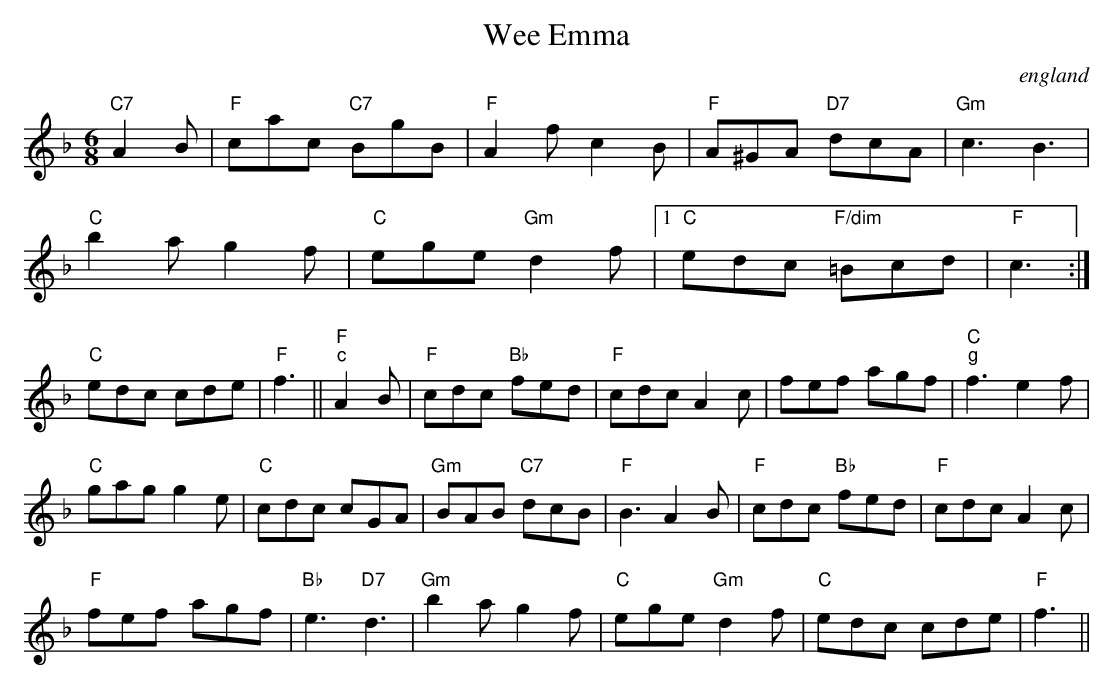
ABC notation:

X:1
T:Wee Emma
O:england
M:6/8
K:F
"C7"A2B |"F"cac "C7"BgB|"F"A2f c2B|"F"A^GA "D7"dcA|"Gm"c3 B3|
"C"b2a g2f|"C"ege "Gm"d2f| [1"C"edc "F/dim"=Bcd|"F"c3 :|
"C"edc cde|"F"f3 ||"F""c"A2B |"F"cdc "Bb"fed|"F"cdc A2c|fef agf|"C""g"f3 e2f|
"C"gag g2e|"C"cdc cGA|"Gm"BAB "C7"dcB|"F"B3 A2B|"F"cdc "Bb"fed|"F"cdc A2c|
"F"fef agf|"Bb"e3 "D7"d3|"Gm"b2a g2f|"C"ege "Gm"d2f|"C"edc cde|"F"f3 ||
